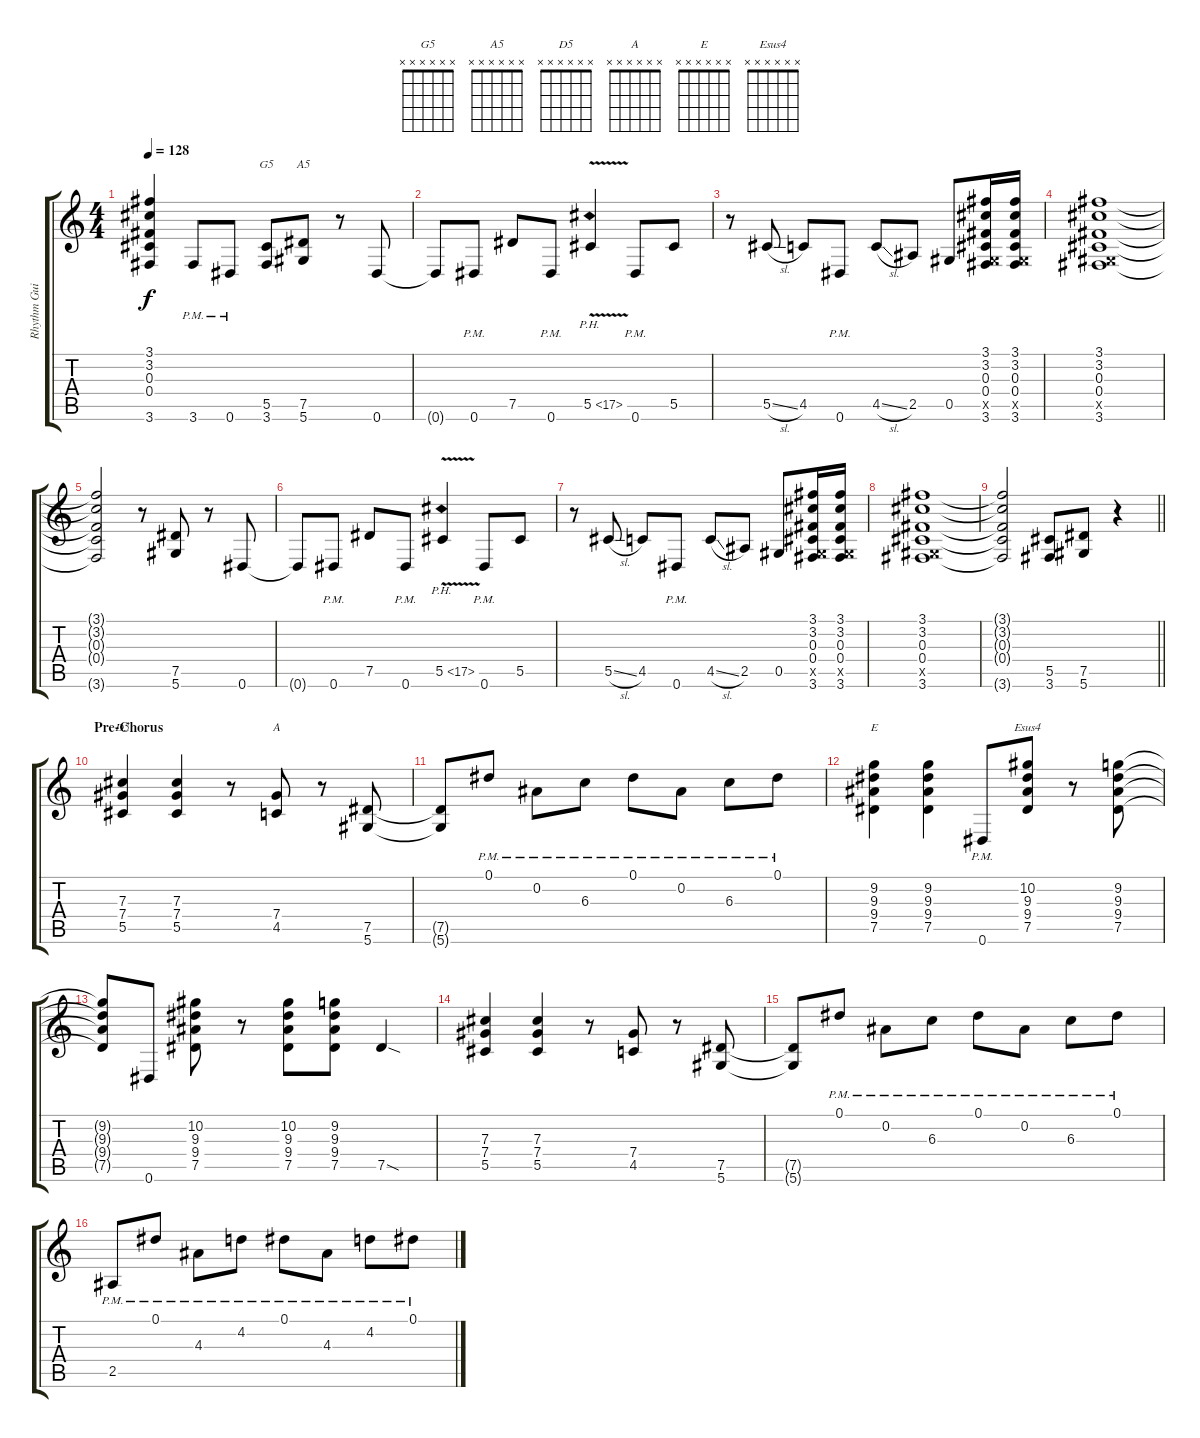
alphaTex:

\track ("Rhythm Guitar [Robbin Crosby]" "Rhythm Gui") {instrument distortionguitar}
\staff {score tabs}
\tuning (Eb4 Bb3 Gb3 Db3 Ab2 Eb2) {hide}
\chord ("G5" x x x x x x)
\chord ("A5" x x x x x x)
\chord ("D5" x x x x x x)
\chord ("A" x x x x x x)
\chord ("E" x x x x x x)
\chord ("Esus4" x x x x x x)
\ts (4 4)
\tempo 128
\clef g2
\ks c
(3.1{t} 3.2{t} 0.3{t} 0.4{t} 3.6{t}).4{dy f} 3.6{pm}.8 0.6{pm}.8 (5.5 3.6).8{ch "G5"} (7.5 5.6).8{ch "A5"} r.8 0.6.8 |
0.6{t}.8 0.6{pm}.8 7.5.8 0.6{pm}.8 5.5{ph 12 v}.4 0.6{pm}.8 5.5.8 |
r.8 5.5{sl}.8 4.5.8 0.6{pm}.8 4.5{sl}.8 2.5.8 0.5.8 (3.1 3.2 0.3 0.4 0.5{x} 3.6).16 (3.1 3.2 0.3 0.4 0.5{x} 3.6).16 |
(3.1 3.2 0.3 0.4 0.5{x} 3.6).1 |
(3.1{t} 3.2{t} 0.3{t} 0.4{t} 3.6{t}).2 r.8 (7.5 5.6).8 r.8 0.6.8 |
0.6{t}.8 0.6{pm}.8 7.5.8 0.6{pm}.8 5.5{ph 12 v}.4 0.6{pm}.8 5.5.8 |
r.8 5.5{sl}.8 4.5.8 0.6{pm}.8 4.5{sl}.8 2.5.8 0.5.8 (3.1 3.2 0.3 0.4 0.5{x} 3.6).16 (3.1 3.2 0.3 0.4 0.5{x} 3.6).16 |
(3.1 3.2 0.3 0.4 0.5{x} 3.6).1 |
\barLineRight lightlight
(3.1{t} 3.2{t} 0.3{t} 0.4{t} 3.6{t}).2 (5.5 3.6).8 (7.5 5.6).8 r.4 |
\section ("" "Pre-Chorus")
(7.3 7.4 5.5).4{ch "D5"} (7.3 7.4 5.5).4 r.8 (7.4 4.5).8{ch "A"} r.8 (7.5 5.6).8 |
(7.5{t} 5.6{t}).8 0.1{pm}.8 0.2{pm}.8 6.3{pm}.8 0.1{pm}.8 0.2{pm}.8 6.3{pm}.8 0.1{pm}.8 |
(9.2 9.3 9.4 7.5).4{ch "E"} (9.2 9.3 9.4 7.5).4 0.6{pm}.8 (10.2 9.3 9.4 7.5).8{ch "Esus4"} r.8 (9.2 9.3 9.4 7.5).8 |
(9.2{t} 9.3{t} 9.4{t} 7.5{t}).8 0.6.8 (10.2 9.3 9.4 7.5).8 r.8 (10.2 9.3 9.4 7.5).8 (9.2 9.3 9.4 7.5).8 7.5{sod}.4 |
(7.3 7.4 5.5).4 (7.3 7.4 5.5).4 r.8 (7.4 4.5).8 r.8 (7.5 5.6).8 |
(7.5{t} 5.6{t}).8 0.1{pm}.8 0.2{pm}.8 6.3{pm}.8 0.1{pm}.8 0.2{pm}.8 6.3{pm}.8 0.1{pm}.8 |
2.5{pm}.8 0.1{pm}.8 4.3{pm}.8 4.2{pm}.8 0.1{pm}.8 4.3{pm}.8 4.2{pm}.8 0.1{pm}.8
